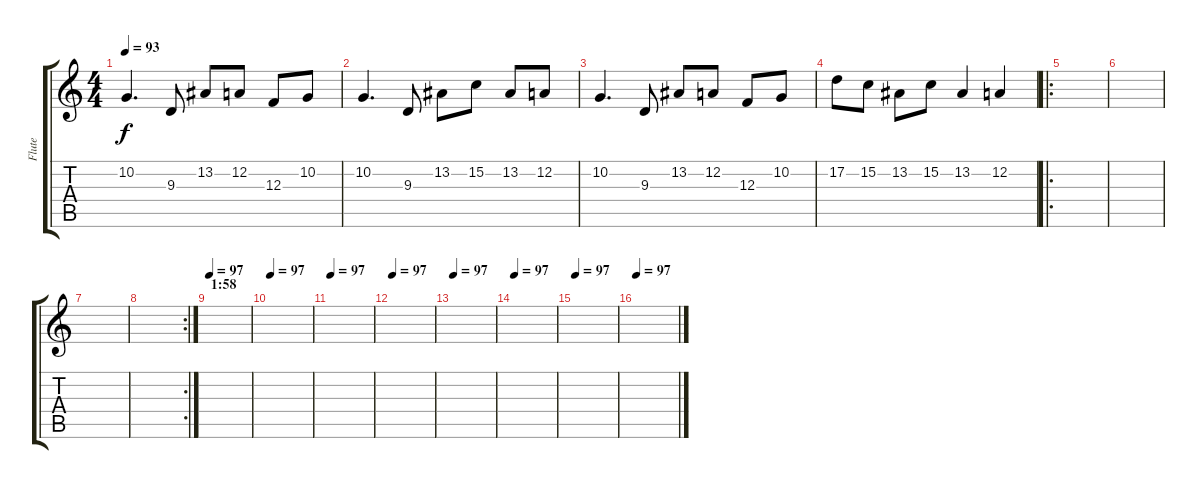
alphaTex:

\track ("Flute" "Flute") {instrument flute}
\staff {score tabs}
\tuning (D4 A3 F3 C3 G2 D2) {hide}
\ts (4 4)
\tempo 93
\clef g2
\ks c
10.2.4{d dy f volume 8} 9.3.8 13.2.8 12.2.8 12.3.8 10.2.8 |
10.2.4{d} 9.3.8 13.2.8 15.2.8 13.2.8 12.2.8 |
10.2.4{d} 9.3.8 13.2.8 12.2.8 12.3.8 10.2.8 |
17.2.8 15.2.8 13.2.8 15.2.8 13.2.4 12.2.4 |
\ro
|
|
|
\rc 2
|
\section ("" "1:58")
\tempo 97
|
\tempo 97
|
\tempo 97
|
\tempo 97
|
\tempo 97
|
\tempo 97
|
\tempo 97
|
\tempo 97
